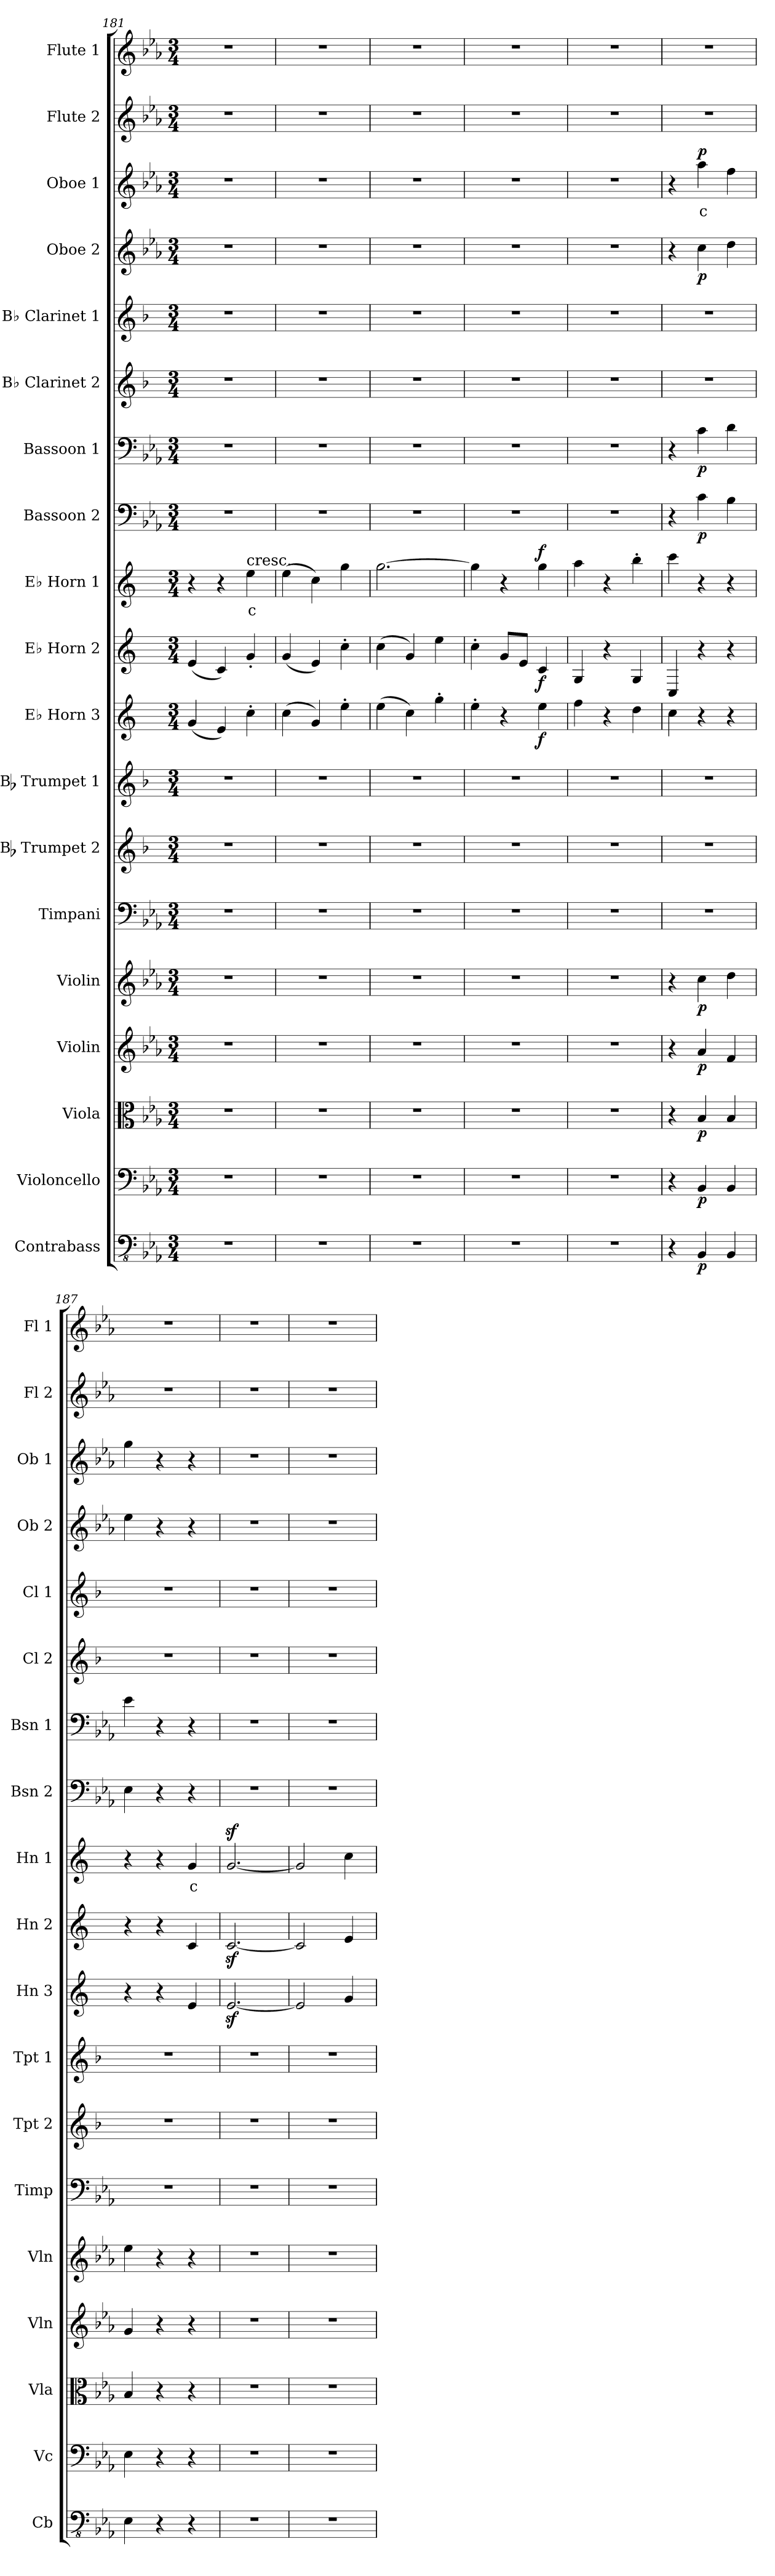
**kern	**dynam	**kern	**dynam	**kern	**dynam	**kern	**dynam	**kern	**dynam	**kern	**kern	**kern	**kern	**dynam	**kern	**dynam	**kern	**text	**dynam	**kern	**dynam	**kern	**dynam	**kern	**kern	**kern	**dynam	**kern	**text	**dynam	**kern	**kern
*part19	*part19	*part18	*part18	*part17	*part17	*part16	*part16	*part15	*part15	*part14	*part13	*part12	*part11	*part11	*part10	*part10	*part9	*part9	*part9	*part8	*part8	*part7	*part7	*part6	*part5	*part4	*part4	*part3	*part3	*part3	*part2	*part1
*staff19	*staff19	*staff18	*staff18	*staff17	*staff17	*staff16	*staff16	*staff15	*staff15	*staff14	*staff13	*staff12	*staff11	*staff11	*staff10	*staff10	*staff9	*staff9	*staff9	*staff8	*staff8	*staff7	*staff7	*staff6	*staff5	*staff4	*staff4	*staff3	*staff3	*staff3	*staff2	*staff1
*I"Contrabass	*	*I"Violoncello	*	*I"Viola	*	*I"Violin	*	*I"Violin	*	*I"Timpani	*I"Bb Trumpet 2	*I"Bb Trumpet 1	*I"E♭ Horn 3	*	*I"E♭ Horn 2	*	*I"E♭ Horn 1	*	*	*I"Bassoon 2	*	*I"Bassoon 1	*	*I"B♭ Clarinet 2	*I"B♭ Clarinet 1	*I"Oboe 2	*	*I"Oboe 1	*	*	*I"Flute 2	*I"Flute 1
*I'Cb	*	*I'Vc	*	*I'Vla	*	*I'Vln	*	*I'Vln	*	*I'Timp	*I'Tpt 2	*I'Tpt 1	*I'Hn 3	*	*I'Hn 2	*	*I'Hn 1	*	*	*I'Bsn 2	*	*I'Bsn 1	*	*I'Cl 2	*I'Cl 1	*I'Ob 2	*	*I'Ob 1	*	*	*I'Fl 2	*I'Fl 1
*clefFv4	*	*clefF4	*	*clefC3	*	*clefG2	*	*clefG2	*	*clefF4	*clefG2	*clefG2	*clefG2	*	*clefG2	*	*clefG2	*	*	*clefF4	*	*clefF4	*	*clefG2	*clefG2	*clefG2	*	*clefG2	*	*	*clefG2	*clefG2
*	*	*	*	*	*	*	*	*	*	*	*ITrd1c2	*ITrd1c2	*ITrd5c9	*	*ITrd5c9	*	*ITrd5c9	*	*	*	*	*	*	*ITrd1c2	*ITrd1c2	*	*	*	*	*	*	*
*k[b-e-a-]	*	*k[b-e-a-]	*	*k[b-e-a-]	*	*k[b-e-a-]	*	*k[b-e-a-]	*	*k[b-e-a-]	*k[b-e-a-]	*k[b-e-a-]	*k[b-e-a-]	*	*k[b-e-a-]	*	*k[b-e-a-]	*	*	*k[b-e-a-]	*	*k[b-e-a-]	*	*k[b-e-a-]	*k[b-e-a-]	*k[b-e-a-]	*	*k[b-e-a-]	*	*	*k[b-e-a-]	*k[b-e-a-]
*M3/4	*	*M3/4	*	*M3/4	*	*M3/4	*	*M3/4	*	*M3/4	*M3/4	*M3/4	*M3/4	*	*M3/4	*	*M3/4	*	*	*M3/4	*	*M3/4	*	*M3/4	*M3/4	*M3/4	*	*M3/4	*	*	*M3/4	*M3/4
=181	=181	=181	=181	=181	=181	=181	=181	=181	=181	=181	=181	=181	=181	=181	=181	=181	=181	=181	=181	=181	=181	=181	=181	=181	=181	=181	=181	=181	=181	=181	=181	=181
2.r	.	2.r	.	2.r	.	2.r	.	2.r	.	2.r	2.r	2.r	(4B-/	.	(4G/	.	4r	.	.	2.r	.	2.r	.	2.r	2.r	2.r	.	2.r	.	.	2.r	2.r
.	.	.	.	.	.	.	.	.	.	.	.	.	4G/)	.	4E-/)	.	4r	.	.	.	.	.	.	.	.	.	.	.	.	.	.	.
!	!	!	!	!	!	!	!	!	!	!	!	!	!	!	!	!	!LO:TX:a:t=cresc.	!	!	!	!	!	!	!	!	!	!	!	!	!	!	!
!	!	!	!	!	!	!	!	!	!	!	!	!	!	!	!	!	!	!LO:LY:b:color=#FF0000	!	!	!	!	!	!	!	!	!	!	!	!	!	!
.	.	.	.	.	.	.	.	.	.	.	.	.	4e-'\	.	4B-'/	.	4g\	c	.	.	.	.	.	.	.	.	.	.	.	.	.	.
=182	=182	=182	=182	=182	=182	=182	=182	=182	=182	=182	=182	=182	=182	=182	=182	=182	=182	=182	=182	=182	=182	=182	=182	=182	=182	=182	=182	=182	=182	=182	=182	=182
2.r	.	2.r	.	2.r	.	2.r	.	2.r	.	2.r	2.r	2.r	(4e-\	.	(4B-/	.	(4g\	.	.	2.r	.	2.r	.	2.r	2.r	2.r	.	2.r	.	.	2.r	2.r
.	.	.	.	.	.	.	.	.	.	.	.	.	4B-/)	.	4G/)	.	4e-\)	.	.	.	.	.	.	.	.	.	.	.	.	.	.	.
.	.	.	.	.	.	.	.	.	.	.	.	.	4g'\	.	4e-'\	.	4b-\	.	.	.	.	.	.	.	.	.	.	.	.	.	.	.
=183	=183	=183	=183	=183	=183	=183	=183	=183	=183	=183	=183	=183	=183	=183	=183	=183	=183	=183	=183	=183	=183	=183	=183	=183	=183	=183	=183	=183	=183	=183	=183	=183
2.r	.	2.r	.	2.r	.	2.r	.	2.r	.	2.r	2.r	2.r	(4g\	.	(4e-\	.	[2.b-\	.	.	2.r	.	2.r	.	2.r	2.r	2.r	.	2.r	.	.	2.r	2.r
.	.	.	.	.	.	.	.	.	.	.	.	.	4e-\)	.	4B-/)	.	.	.	.	.	.	.	.	.	.	.	.	.	.	.	.	.
.	.	.	.	.	.	.	.	.	.	.	.	.	4b-'\	.	4g\	.	.	.	.	.	.	.	.	.	.	.	.	.	.	.	.	.
=184	=184	=184	=184	=184	=184	=184	=184	=184	=184	=184	=184	=184	=184	=184	=184	=184	=184	=184	=184	=184	=184	=184	=184	=184	=184	=184	=184	=184	=184	=184	=184	=184
2.r	.	2.r	.	2.r	.	2.r	.	2.r	.	2.r	2.r	2.r	4g'\	.	4e-'\	.	4b-\]	.	.	2.r	.	2.r	.	2.r	2.r	2.r	.	2.r	.	.	2.r	2.r
.	.	.	.	.	.	.	.	.	.	.	.	.	4r	.	8B-/L	.	4r	.	.	.	.	.	.	.	.	.	.	.	.	.	.	.
.	.	.	.	.	.	.	.	.	.	.	.	.	.	.	8G/J	.	.	.	.	.	.	.	.	.	.	.	.	.	.	.	.	.
!	!	!	!	!	!	!	!	!	!	!	!	!	!	!LO:DY:b	!	!LO:DY:b	!	!	!LO:DY:b	!	!	!	!	!	!	!	!	!	!	!	!	!
.	.	.	.	.	.	.	.	.	.	.	.	.	4g\	f	4E-/	f	4b-\	.	f	.	.	.	.	.	.	.	.	.	.	.	.	.
=185	=185	=185	=185	=185	=185	=185	=185	=185	=185	=185	=185	=185	=185	=185	=185	=185	=185	=185	=185	=185	=185	=185	=185	=185	=185	=185	=185	=185	=185	=185	=185	=185
2.r	.	2.r	.	2.r	.	2.r	.	2.r	.	2.r	2.r	2.r	4a-\	.	4BB-/	.	4cc\	.	.	2.r	.	2.r	.	2.r	2.r	2.r	.	2.r	.	.	2.r	2.r
.	.	.	.	.	.	.	.	.	.	.	.	.	4r	.	4r	.	4r	.	.	.	.	.	.	.	.	.	.	.	.	.	.	.
.	.	.	.	.	.	.	.	.	.	.	.	.	4f\	.	4BB-/	.	4dd'\	.	.	.	.	.	.	.	.	.	.	.	.	.	.	.
=186	=186	=186	=186	=186	=186	=186	=186	=186	=186	=186	=186	=186	=186	=186	=186	=186	=186	=186	=186	=186	=186	=186	=186	=186	=186	=186	=186	=186	=186	=186	=186	=186
4r	.	4r	.	4r	.	4r	.	4r	.	2.r	2.r	2.r	4e-\	.	4EE-/	.	4ee-\	.	.	4r	.	4r	.	2.r	2.r	4r	.	4r	.	.	2.r	2.r
!	!LO:DY:b	!	!LO:DY:b	!	!LO:DY:b	!	!LO:DY:b	!	!LO:DY:b	!	!	!	!	!	!	!	!	!	!	!	!LO:DY:b	!	!LO:DY:b	!	!	!	!LO:DY:b	!	!LO:LY:b:color=#FF0000	!LO:DY:b	!	!
4BBB-/	p	4BB-/	p	4B-/	p	4a-/	p	4cc\	p	.	.	.	4r	.	4r	.	4r	.	.	4c\	p	4c\	p	.	.	4cc\	p	4aa-\	c	p	.	.
4BBB-/	.	4BB-/	.	4B-/	.	4f/	.	4dd\	.	.	.	.	4r	.	4r	.	4r	.	.	4B-\	.	4d\	.	.	.	4dd\	.	4ff\	.	.	.	.
=187	=187	=187	=187	=187	=187	=187	=187	=187	=187	=187	=187	=187	=187	=187	=187	=187	=187	=187	=187	=187	=187	=187	=187	=187	=187	=187	=187	=187	=187	=187	=187	=187
4EE-\	.	4E-\	.	4B-/	.	4g/	.	4ee-\	.	2.r	2.r	2.r	4r	.	4r	.	4r	.	.	4E-\	.	4e-\	.	2.r	2.r	4ee-\	.	4gg\	.	.	2.r	2.r
4r	.	4r	.	4r	.	4r	.	4r	.	.	.	.	4r	.	4r	.	4r	.	.	4r	.	4r	.	.	.	4r	.	4r	.	.	.	.
!	!	!	!	!	!	!	!	!	!	!	!	!	!	!	!	!	!	!LO:LY:b:color=#FF0000	!	!	!	!	!	!	!	!	!	!	!	!	!	!
4r	.	4r	.	4r	.	4r	.	4r	.	.	.	.	4G/	.	4E-/	.	4B-/	c	.	4r	.	4r	.	.	.	4r	.	4r	.	.	.	.
=188	=188	=188	=188	=188	=188	=188	=188	=188	=188	=188	=188	=188	=188	=188	=188	=188	=188	=188	=188	=188	=188	=188	=188	=188	=188	=188	=188	=188	=188	=188	=188	=188
2.r	.	2.r	.	2.r	.	2.r	.	2.r	.	2.r	2.r	2.r	[2.Gz</	.	[2.E-z</	.	[2.B-z</	.	.	2.r	.	2.r	.	2.r	2.r	2.r	.	2.r	.	.	2.r	2.r
=189	=189	=189	=189	=189	=189	=189	=189	=189	=189	=189	=189	=189	=189	=189	=189	=189	=189	=189	=189	=189	=189	=189	=189	=189	=189	=189	=189	=189	=189	=189	=189	=189
2.r	.	2.r	.	2.r	.	2.r	.	2.r	.	2.r	2.r	2.r	2G/]	.	2E-/]	.	2B-/]	.	.	2.r	.	2.r	.	2.r	2.r	2.r	.	2.r	.	.	2.r	2.r
.	.	.	.	.	.	.	.	.	.	.	.	.	4B-/	.	4G/	.	4e-\	.	.	.	.	.	.	.	.	.	.	.	.	.	.	.
=	=	=	=	=	=	=	=	=	=	=	=	=	=	=	=	=	=	=	=	=	=	=	=	=	=	=	=	=	=	=	=	=
*-	*-	*-	*-	*-	*-	*-	*-	*-	*-	*-	*-	*-	*-	*-	*-	*-	*-	*-	*-	*-	*-	*-	*-	*-	*-	*-	*-	*-	*-	*-	*-	*-
